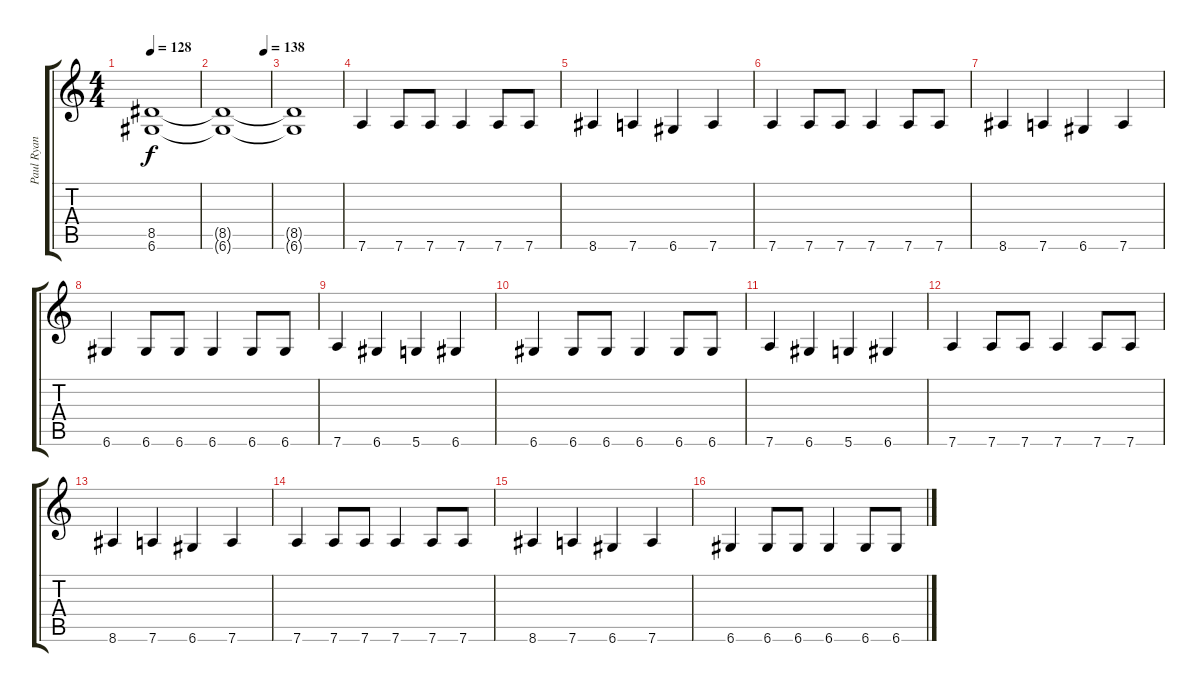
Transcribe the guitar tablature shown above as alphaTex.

\track ("Paul Ryan" "Paul Ryan") {instrument distortionguitar}
\staff {score tabs}
\tuning (D4 A3 F3 C3 G2 D2) {hide}
\ts (4 4)
\tempo 128
\clef g2
\ks c
(8.5{t} 6.6{t}).1{dy f} |
\tempo (138 0.875)
(8.5{t} 6.6{t}).1 |
(8.5{t} 6.6{t}).1 |
7.6.4 7.6.8 7.6.8 7.6.4 7.6.8 7.6.8 |
8.6.4 7.6.4 6.6.4 7.6.4 |
7.6.4 7.6.8 7.6.8 7.6.4 7.6.8 7.6.8 |
8.6.4 7.6.4 6.6.4 7.6.4 |
6.6.4 6.6.8 6.6.8 6.6.4 6.6.8 6.6.8 |
7.6.4 6.6.4 5.6.4 6.6.4 |
6.6.4 6.6.8 6.6.8 6.6.4 6.6.8 6.6.8 |
7.6.4 6.6.4 5.6.4 6.6.4 |
7.6.4 7.6.8 7.6.8 7.6.4 7.6.8 7.6.8 |
8.6.4 7.6.4 6.6.4 7.6.4 |
7.6.4 7.6.8 7.6.8 7.6.4 7.6.8 7.6.8 |
8.6.4 7.6.4 6.6.4 7.6.4 |
6.6.4 6.6.8 6.6.8 6.6.4 6.6.8 6.6.8
